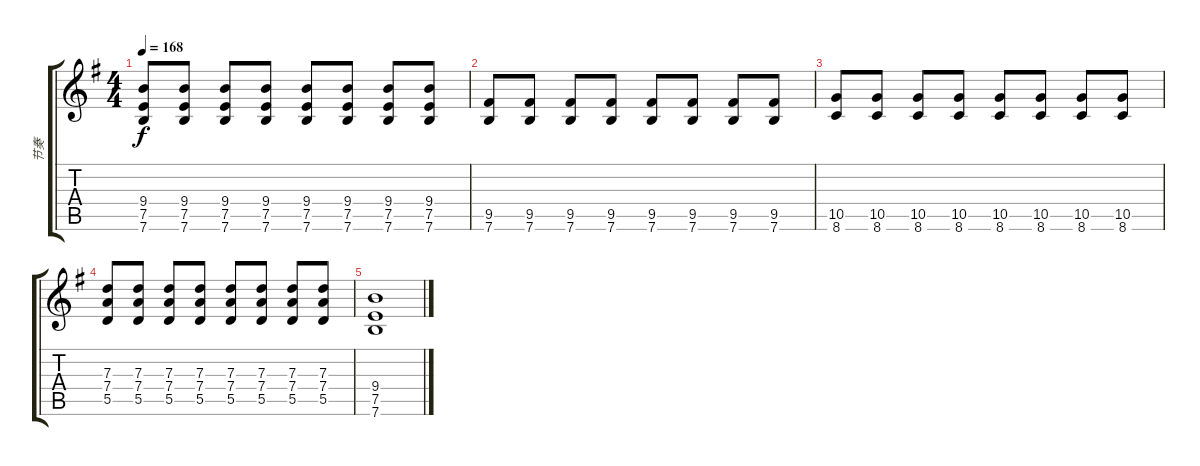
\track ("节奏" "节奏") {instrument distortionguitar}
\staff {score tabs}
\tuning (E4 B3 G3 D3 A2 E2) {hide}
\ts (4 4)
\tempo 168
\clef g2
\ks g
(9.4 7.5 7.6).8{dy f} (9.4 7.5 7.6).8 (9.4 7.5 7.6).8 (9.4 7.5 7.6).8 (9.4 7.5 7.6).8 (9.4 7.5 7.6).8 (9.4 7.5 7.6).8 (9.4 7.5 7.6).8 |
(9.5 7.6).8 (9.5 7.6).8 (9.5 7.6).8 (9.5 7.6).8 (9.5 7.6).8 (9.5 7.6).8 (9.5 7.6).8 (9.5 7.6).8 |
(10.5 8.6).8 (10.5 8.6).8 (10.5 8.6).8 (10.5 8.6).8 (10.5 8.6).8 (10.5 8.6).8 (10.5 8.6).8 (10.5 8.6).8 |
(7.3 7.4 5.5).8 (7.3 7.4 5.5).8 (7.3 7.4 5.5).8 (7.3 7.4 5.5).8 (7.3 7.4 5.5).8 (7.3 7.4 5.5).8 (7.3 7.4 5.5).8 (7.3 7.4 5.5).8 |
(9.4 7.5 7.6).1{txt ""}
